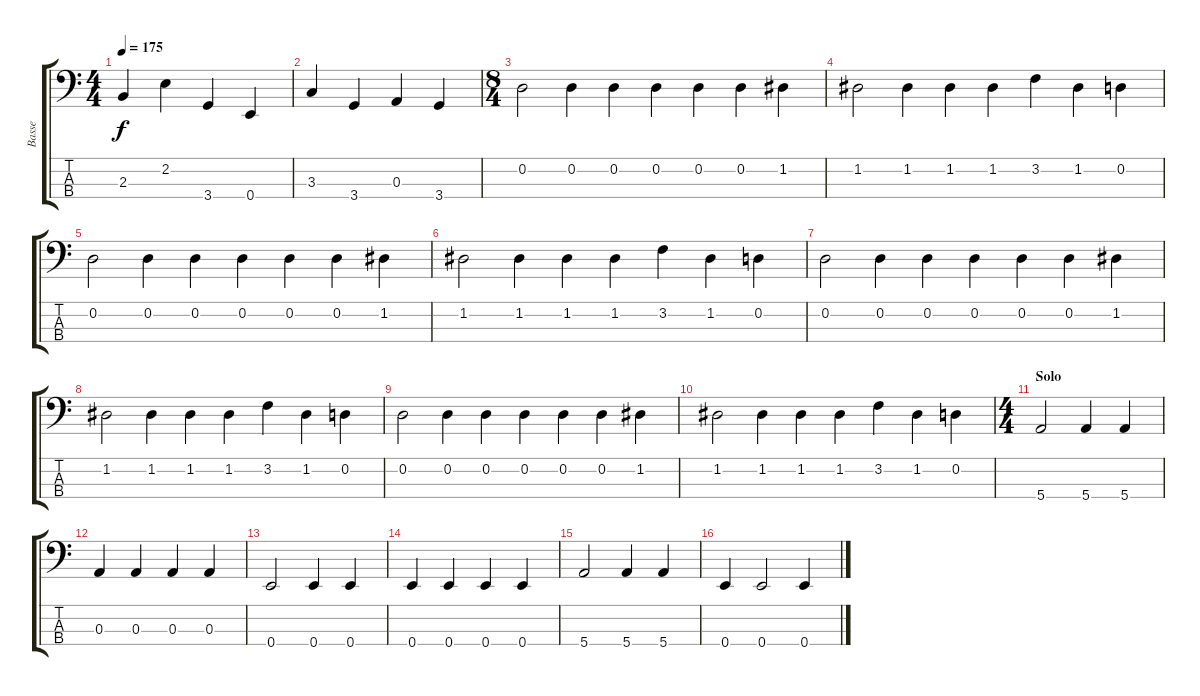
\track ("Basse" "Basse") {instrument electricbassfinger}
\staff {score tabs}
\tuning (G2 D2 A1 E1) {hide}
\ts (4 4)
\tempo 175
\clef f4
\ks c
2.3.4{dy f} 2.2.4 3.4.4 0.4.4 |
3.3.4 3.4.4 0.3.4 3.4.4 |
\ts (8 4)
0.2.2 0.2.4 0.2.4 0.2.4 0.2.4 0.2.4 1.2.4 |
1.2.2 1.2.4 1.2.4 1.2.4 3.2.4 1.2.4 0.2.4 |
0.2.2 0.2.4 0.2.4 0.2.4 0.2.4 0.2.4 1.2.4 |
1.2.2 1.2.4 1.2.4 1.2.4 3.2.4 1.2.4 0.2.4 |
0.2.2 0.2.4 0.2.4 0.2.4 0.2.4 0.2.4 1.2.4 |
1.2.2 1.2.4 1.2.4 1.2.4 3.2.4 1.2.4 0.2.4 |
0.2.2 0.2.4 0.2.4 0.2.4 0.2.4 0.2.4 1.2.4 |
1.2.2 1.2.4 1.2.4 1.2.4 3.2.4 1.2.4 0.2.4 |
\ts (4 4)
\section ("" "Solo")
5.4.2 5.4.4 5.4.4 |
0.3.4 0.3.4 0.3.4 0.3.4 |
0.4.2 0.4.4 0.4.4 |
0.4.4 0.4.4 0.4.4 0.4.4 |
5.4.2 5.4.4 5.4.4 |
0.4.4 0.4.2 0.4.4
